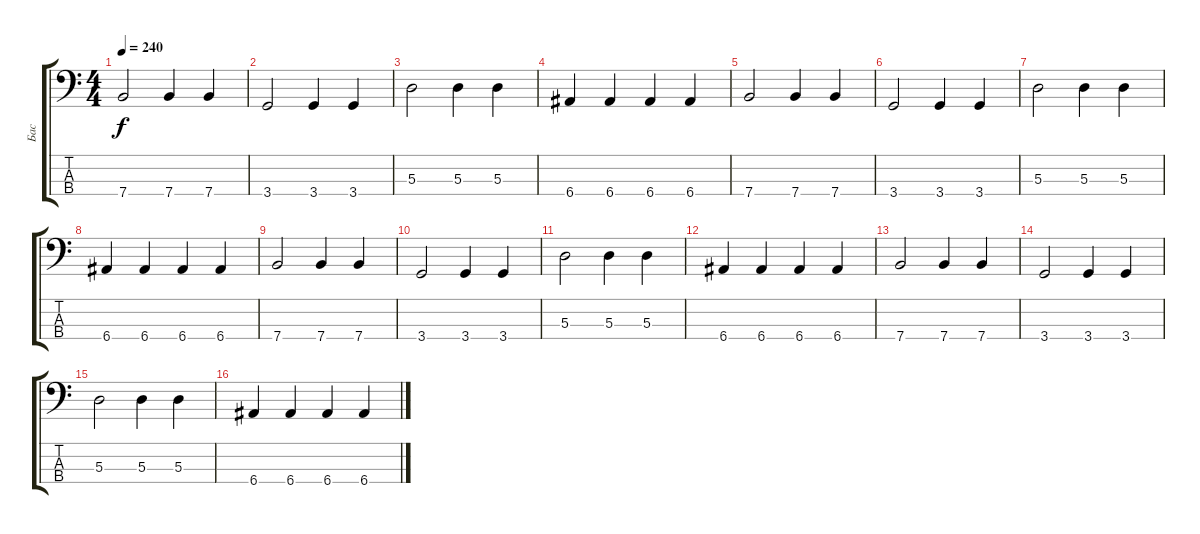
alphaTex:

\track ("Бас" "Бас") {instrument slapbass1}
\staff {score tabs}
\tuning (G2 D2 A1 E1) {hide}
\ts (4 4)
\tempo 240
\clef f4
\ks c
7.4.2{dy f} 7.4.4 7.4.4 |
3.4.2 3.4.4 3.4.4 |
5.3.2 5.3.4 5.3.4 |
6.4.4 6.4.4 6.4.4 6.4.4 |
7.4.2 7.4.4 7.4.4 |
3.4.2 3.4.4 3.4.4 |
5.3.2 5.3.4 5.3.4 |
6.4.4 6.4.4 6.4.4 6.4.4 |
7.4.2 7.4.4 7.4.4 |
3.4.2 3.4.4 3.4.4 |
5.3.2 5.3.4 5.3.4 |
6.4.4 6.4.4 6.4.4 6.4.4 |
7.4.2 7.4.4 7.4.4 |
3.4.2 3.4.4 3.4.4 |
5.3.2 5.3.4 5.3.4 |
6.4.4 6.4.4 6.4.4 6.4.4
